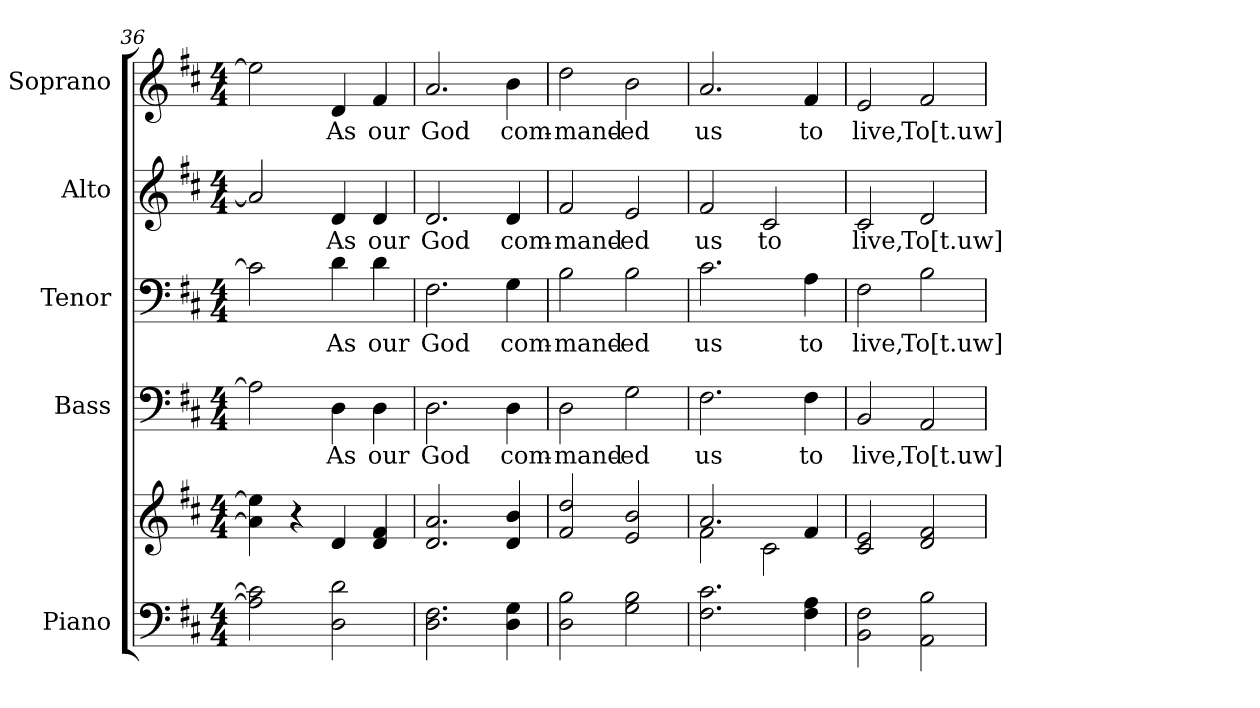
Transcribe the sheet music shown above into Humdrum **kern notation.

**kern	**kern	**kern	**text	**kern	**text	**kern	**text	**kern	**text
*part5	*part5	*part4	*part4	*part3	*part3	*part2	*part2	*part1	*part1
*staff6	*staff5	*staff4	*staff4	*staff3	*staff3	*staff2	*staff2	*staff1	*staff1
*I"Piano	*	*I"Bass	*	*I"Tenor	*	*I"Alto	*	*I"Soprano	*
*I'Pno.	*	*I'B.	*	*I'T.	*	*I'A.	*	*I'S.	*
*clefF4	*clefG2	*clefF4	*	*clefF4	*	*clefG2	*	*clefG2	*
*k[f#c#]	*k[f#c#]	*k[f#c#]	*	*k[f#c#]	*	*k[f#c#]	*	*k[f#c#]	*
*D:	*D:	*D:	*	*D:	*	*D:	*	*D:	*
*M4/4	*M4/4	*M4/4	*	*M4/4	*	*M4/4	*	*M4/4	*
=36	=36	=36	=36	=36	=36	=36	=36	=36	=36
2Ai\] 2c#i]	4ai\] 4eei]	2Ai\]	.	2c#i\]	.	2ai/]	.	2eei\]	.
.	4r	.	.	.	.	.	.	.	.
!	!	!	!LO:LY:b:color=#000000	!	!	!	!	!	!
!	!	!	!	!	!LO:LY:b:color=#000000	!	!	!	!
!	!	!	!	!	!	!	!LO:LY:b:color=#000000	!	!
!	!	!	!	!	!	!	!	!	!LO:LY:b:color=#000000
2Di\ 2di	4di/	4Di\	As	4di\	As	4di/	As	4di/	As
!	!	!	!LO:LY:b:color=#000000	!	!	!	!	!	!
!	!	!	!	!	!LO:LY:b:color=#000000	!	!	!	!
!	!	!	!	!	!	!	!LO:LY:b:color=#000000	!	!
!	!	!	!	!	!	!	!	!	!LO:LY:b:color=#000000
.	4di/ 4f#i	4Di\	our	4di\	our	4di/	our	4f#i/	our
=37	=37	=37	=37	=37	=37	=37	=37	=37	=37
!	!	!	!LO:LY:b:color=#000000	!	!	!	!	!	!
!	!	!	!	!	!LO:LY:b:color=#000000	!	!	!	!
!	!	!	!	!	!	!	!LO:LY:b:color=#000000	!	!
!	!	!	!	!	!	!	!	!	!LO:LY:b:color=#000000
2.Di\ 2.F#i	2.di/ 2.ai	2.Di\	God	2.F#i\	God	2.di/	God	2.ai/	God
!	!	!	!LO:LY:b:color=#000000	!	!	!	!	!	!
!	!	!	!	!	!LO:LY:b:color=#000000	!	!	!	!
!	!	!	!	!	!	!	!LO:LY:b:color=#000000	!	!
!	!	!	!	!	!	!	!	!	!LO:LY:b:color=#000000
4Di\ 4Gi	4di/ 4bi	4Di\	com-	4Gi\	com-	4di/	com-	4bi\	com-
=38	=38	=38	=38	=38	=38	=38	=38	=38	=38
!	!	!	!LO:LY:b:color=#000000	!	!	!	!	!	!
!	!	!	!	!	!LO:LY:b:color=#000000	!	!	!	!
!	!	!	!	!	!	!	!LO:LY:b:color=#000000	!	!
!	!	!	!	!	!	!	!	!	!LO:LY:b:color=#000000
2Di\ 2Bi	2f#i/ 2ddi	2Di\	-mand-	2Bi\	-mand-	2f#i/	-mand-	2ddi\	-mand-
!	!	!	!LO:LY:b:color=#000000	!	!	!	!	!	!
!	!	!	!	!	!LO:LY:b:color=#000000	!	!	!	!
!	!	!	!	!	!	!	!LO:LY:b:color=#000000	!	!
!	!	!	!	!	!	!	!	!	!LO:LY:b:color=#000000
2Gi\ 2Bi	2ei/ 2bi	2Gi\	-ed	2Bi\	-ed	2ei/	-ed	2bi\	-ed
=39	=39	=39	=39	=39	=39	=39	=39	=39	=39
*	*^	*	*	*	*	*	*	*	*
!	!	!	!	!LO:LY:b:color=#000000	!	!	!	!	!	!
!	!	!	!	!	!	!LO:LY:b:color=#000000	!	!	!	!
!	!	!	!	!	!	!	!	!LO:LY:b:color=#000000	!	!
!	!	!	!	!	!	!	!	!	!	!LO:LY:b:color=#000000
2.F#i\ 2.c#i	2.ai/	2f#i\	2.F#i\	us	2.c#i\	us	2f#i/	us	2.ai/	us
!	!	!	!	!	!	!	!	!LO:LY:b:color=#000000	!	!
.	.	2c#i\	.	.	.	.	2c#i/	to	.	.
!	!	!	!	!LO:LY:b:color=#000000	!	!	!	!	!	!
!	!	!	!	!	!	!LO:LY:b:color=#000000	!	!	!	!
!	!	!	!	!	!	!	!	!	!	!LO:LY:b:color=#000000
4F#i\ 4Ai	4f#i/	.	4F#i\	to	4Ai\	to	.	.	4f#i/	to
*	*v	*v	*	*	*	*	*	*	*	*
=40	=40	=40	=40	=40	=40	=40	=40	=40	=40
!	!	!	!LO:LY:b:color=#000000	!	!	!	!	!	!
!	!	!	!	!	!LO:LY:b:color=#000000	!	!	!	!
!	!	!	!	!	!	!	!LO:LY:b:color=#000000	!	!
!	!	!	!	!	!	!	!	!	!LO:LY:b:color=#000000
2BBi\ 2F#i	2c#i/ 2ei	2BBi/	live,	2F#i\	live,	2c#i/	live,	2ei/	live,
!	!	!	!LO:LY:b:color=#000000	!	!	!	!	!	!
!	!	!	!	!	!LO:LY:b:color=#000000	!	!	!	!
!	!	!	!	!	!	!	!LO:LY:b:color=#000000	!	!
!	!	!	!	!	!	!	!	!	!LO:LY:b:color=#000000
2AAi\ 2Bi	2di/ 2f#i	2AAi/	To[t.uw]	2Bi\	To[t.uw]	2di/	To[t.uw]	2f#i/	To[t.uw]
=	=	=	=	=	=	=	=	=	=
*-	*-	*-	*-	*-	*-	*-	*-	*-	*-
